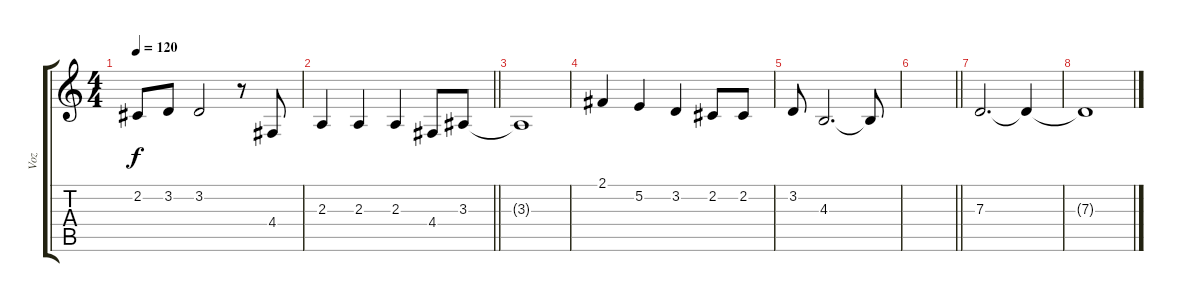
\track ("Voz" "Voz") {instrument honkytonkpiano}
\staff {score tabs}
\tuning (E4 B3 G3 D3 A2 E2) {hide}
\ts (4 4)
\tempo 120
\clef g2
\ks c
2.2.8{dy f} 3.2.8 3.2.2 r.8 4.4.8 |
\barLineRight lightlight
2.3.4 2.3.4 2.3.4 4.4.8 3.3.8 |
3.3{t}.1 |
2.1.4 5.2.4 3.2.4 2.2.8 2.2.8 |
3.2.8 4.3.2{d} 4.3{t}.8 |
\barLineRight lightlight
|
7.3.2{d} 7.3{t}.4 |
7.3{t}.1
